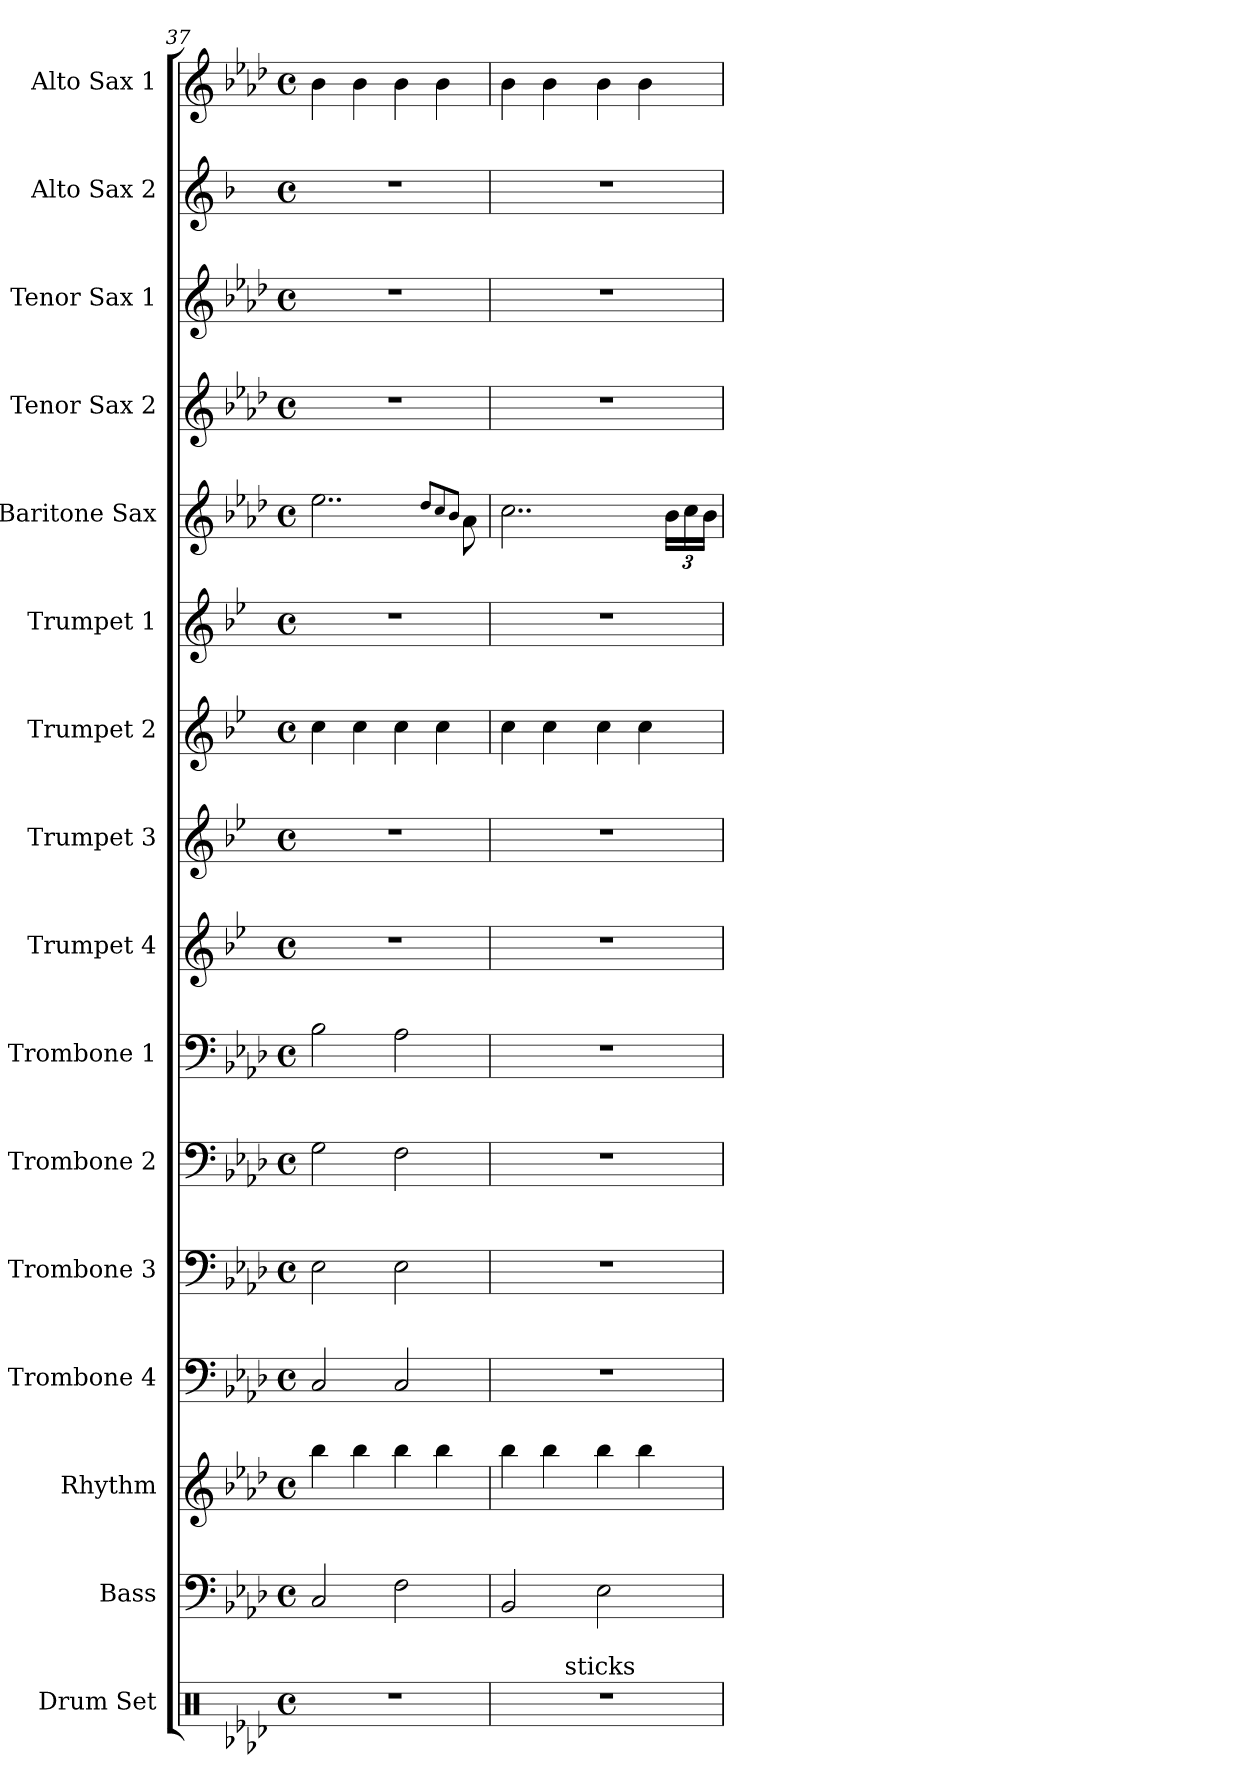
**kern	**kern	**kern	**kern	**kern	**kern	**kern	**kern	**kern	**kern	**kern	**kern	**kern	**kern	**kern	**kern
*part16	*part15	*part14	*part13	*part12	*part11	*part10	*part9	*part8	*part7	*part6	*part5	*part4	*part3	*part2	*part1
*staff16	*staff15	*staff14	*staff13	*staff12	*staff11	*staff10	*staff9	*staff8	*staff7	*staff6	*staff5	*staff4	*staff3	*staff2	*staff1
*I"Drum Set	*I"Bass	*I"Rhythm	*I"Trombone 4	*I"Trombone 3	*I"Trombone 2	*I"Trombone 1	*I"Trumpet 4	*I"Trumpet 3	*I"Trumpet 2	*I"Trumpet 1	*I"Baritone Sax	*I"Tenor Sax 2	*I"Tenor Sax 1	*I"Alto Sax 2	*I"Alto Sax 1
*I'Drums	*I'Bass	*	*I'Bone 4	*I'Bone 3	*I'Bone 2	*I'Bone 1	*I'Tpt 4	*I'Tpt 3	*I'Tpt 2	*I'Tpt 1	*I'Bari Sax	*I'Tenor 2	*I'Tenor 1	*I'Alto 2	*I'Alto 1
*clefX	*clefF4	*clefG2	*clefF4	*clefF4	*clefF4	*clefF4	*clefG2	*clefG2	*clefG2	*clefG2	*clefG2	*clefG2	*clefG2	*clefG2	*clefG2
*	*ITrd7c12	*ITrd7c12	*	*	*	*	*ITrd1c2	*ITrd1c2	*ITrd1c2	*ITrd1c2	*ITrd12c21	*ITrd8c14	*ITrd8c14	*ITrd5c9	*
*k[b-e-a-d-]	*k[b-e-a-d-]	*k[b-e-a-d-]	*k[b-e-a-d-]	*k[b-e-a-d-]	*k[b-e-a-d-]	*k[b-e-a-d-]	*k[b-e-a-d-]	*k[b-e-a-d-]	*k[b-e-a-d-]	*k[b-e-a-d-]	*k[b-e-a-d-]	*k[b-e-a-d-]	*k[b-e-a-d-]	*k[b-e-a-d-]	*k[b-e-a-d-]
*A-:	*A-:	*A-:	*A-:	*A-:	*A-:	*A-:	*A-:	*A-:	*A-:	*A-:	*A-:	*A-:	*A-:	*A-:	*A-:
*M4/4	*M4/4	*M4/4	*M4/4	*M4/4	*M4/4	*M4/4	*M4/4	*M4/4	*M4/4	*M4/4	*M4/4	*M4/4	*M4/4	*M4/4	*M4/4
*met(c)	*met(c)	*met(c)	*met(c)	*met(c)	*met(c)	*met(c)	*met(c)	*met(c)	*met(c)	*met(c)	*met(c)	*met(c)	*met(c)	*met(c)	*met(c)
=37	=37	=37	=37	=37	=37	=37	=37	=37	=37	=37	=37	=37	=37	=37	=37
1r	2CC/	4b-\	2C/	2E-\	2G\	2B-\	1r	1r	4b-\	1r	2..e-\	1r	1r	1r	4b-\
.	.	4b-\	.	.	.	.	.	.	4b-\	.	.	.	.	.	4b-\
.	2FF\	4b-\	2C/	2E-\	2F\	2A-\	.	.	4b-\	.	.	.	.	.	4b-\
.	.	4b-\	.	.	.	.	.	.	4b-\	.	.	.	.	.	4b-\
.	.	.	.	.	.	.	.	.	.	.	8qd-/L	.	.	.	.
.	.	.	.	.	.	.	.	.	.	.	8qc/	.	.	.	.
.	.	.	.	.	.	.	.	.	.	.	8qB-/J	.	.	.	.
.	.	.	.	.	.	.	.	.	.	.	8A-\	.	.	.	.
=38	=38	=38	=38	=38	=38	=38	=38	=38	=38	=38	=38	=38	=38	=38	=38
*^	*	*	*	*	*	*	*	*	*	*	*	*	*	*	*
1r	3ryy	2BBB-/	4b-\	1r	1r	1r	1r	1r	1r	4b-\	1r	2..c\	1r	1r	1r	4b-\
.	.	.	4b-\	.	.	.	.	.	.	4b-\	.	.	.	.	.	4b-\
!	!LO:TX:a:t=sticks	!	!	!	!	!	!	!	!	!	!	!	!	!	!	!
.	3%2ryy	.	.	.	.	.	.	.	.	.	.	.	.	.	.	.
.	.	2EE-\	4b-\	.	.	.	.	.	.	4b-\	.	.	.	.	.	4b-\
.	.	.	4b-\	.	.	.	.	.	.	4b-\	.	.	.	.	.	4b-\
.	.	.	.	.	.	.	.	.	.	.	.	24B-\LL	.	.	.	.
.	.	.	.	.	.	.	.	.	.	.	.	24c\	.	.	.	.
.	.	.	.	.	.	.	.	.	.	.	.	24B-\JJ	.	.	.	.
*v	*v	*	*	*	*	*	*	*	*	*	*	*	*	*	*	*
=	=	=	=	=	=	=	=	=	=	=	=	=	=	=	=
*-	*-	*-	*-	*-	*-	*-	*-	*-	*-	*-	*-	*-	*-	*-	*-
